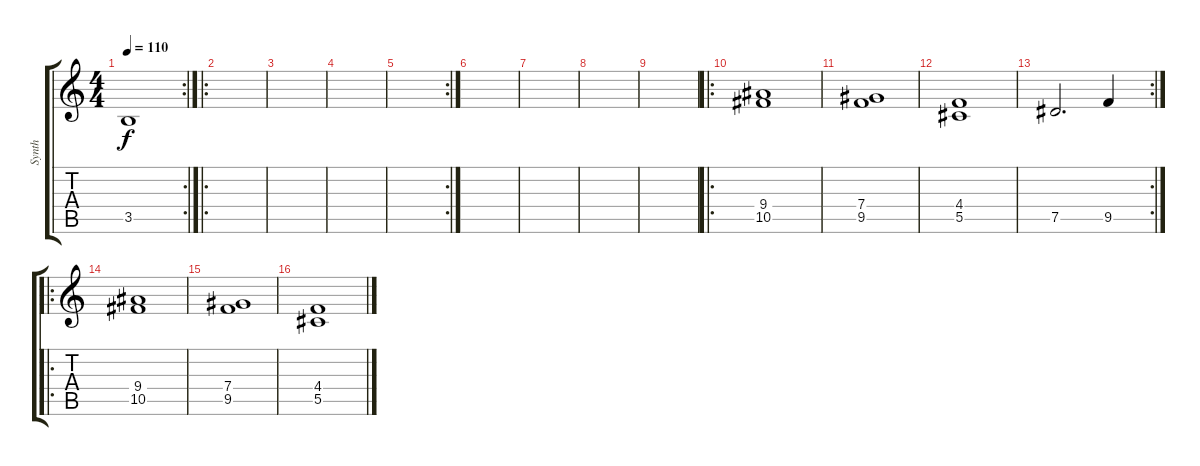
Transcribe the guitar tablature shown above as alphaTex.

\track ("Synth" "Synth") {instrument pad7halo}
\staff {score tabs}
\tuning (Eb5 Bb4 Gb4 Db4 Ab3 Eb3) {hide}
\rc 2
\ts (4 4)
\tempo 110
\clef g2
\ks c
3.5.1{dy f} |
\ro
|
|
|
\rc 2
|
|
|
|
|
\ro
(9.4 10.5).1 |
(7.4 9.5).1 |
(4.4 5.5).1 |
\rc 2
7.5.2{d} 9.5.4 |
\ro
(9.4 10.5).1 |
(7.4 9.5).1 |
(4.4 5.5).1
